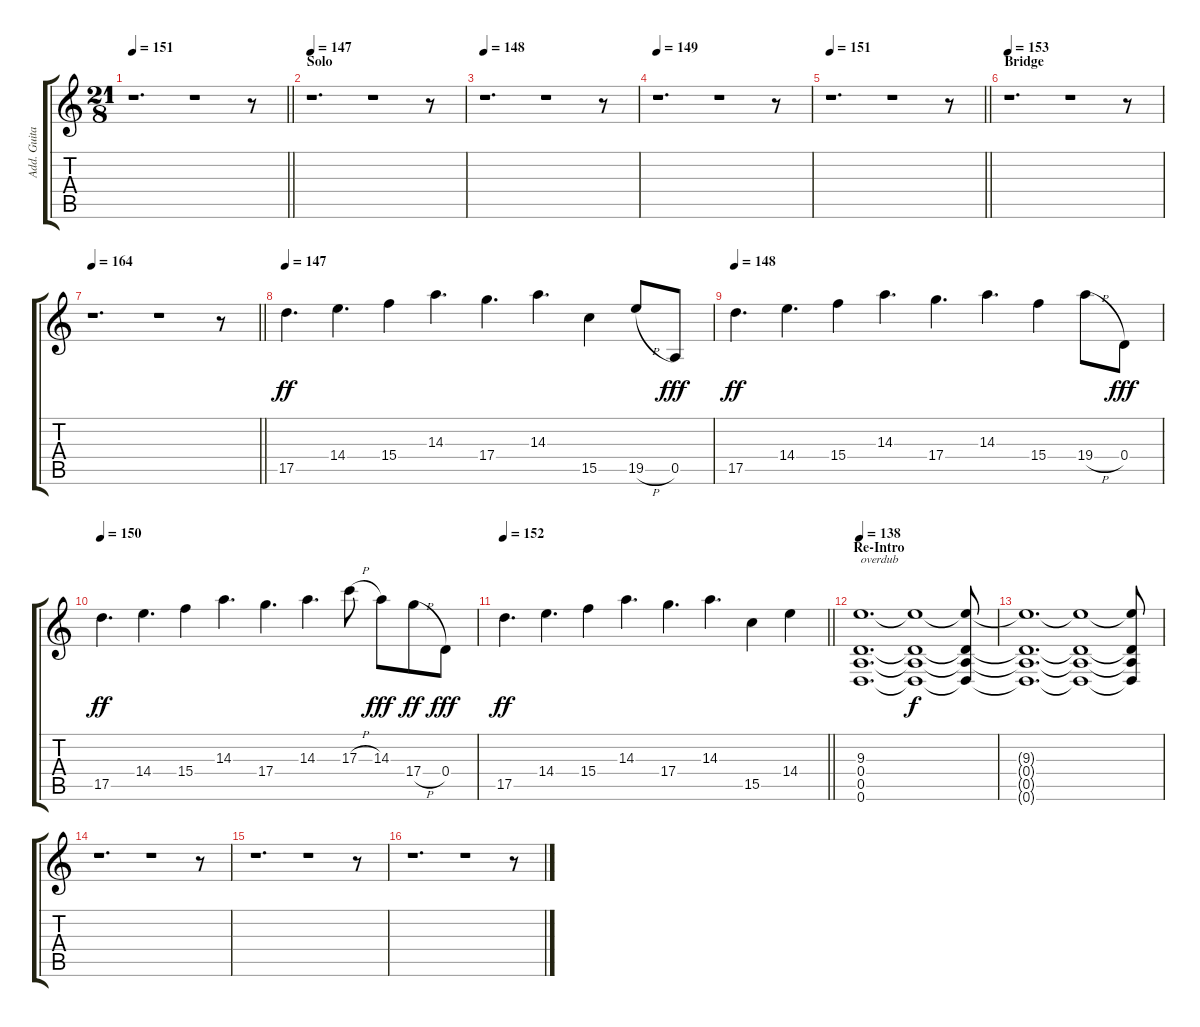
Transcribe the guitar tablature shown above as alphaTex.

\track ("Add. Guitar" "Add. Guita") {instrument distortionguitar}
\staff {score tabs}
\tuning (E4 B3 G3 D3 A2 D2) {hide}
\ts (21 8)
\tempo 151
\clef g2
\barLineRight lightlight
\ks c
r.1{d dy f} r.1 r.8 |
\section ("" "Solo")
\tempo 147
r.1{d} r.1 r.8 |
\tempo 148
r.1{d} r.1 r.8 |
\tempo 149
r.1{d} r.1 r.8 |
\tempo 151
\barLineRight lightlight
r.1{d} r.1 r.8 |
\section ("" "Bridge")
\tempo 153
r.1{d} r.1 r.8 |
\tempo 164
\barLineRight lightlight
r.1{d} r.1 r.8{volume 15 balance 8} |
\section ("" "")
\tempo 147
17.5.4{d dy ff} 14.4.4{d} 15.4.4 14.3.4{d} 17.4.4{d} 14.3.4{d} 15.5.4 19.5{h}.8 0.5.8{dy fff} |
\tempo 148
17.5.4{d dy ff} 14.4.4{d} 15.4.4 14.3.4{d} 17.4.4{d} 14.3.4{d} 15.4.4 19.4{h}.8 0.4.8{dy fff} |
\tempo 150
17.5.4{d dy ff} 14.4.4{d} 15.4.4 14.3.4{d} 17.4.4{d} 14.3.4{d} 17.3{h}.8 14.3.8{dy fff} 17.4{h}.8{dy ff} 0.4.8{dy fff} |
\tempo 152
\barLineRight lightlight
17.5.4{d dy ff} 14.4.4{d} 15.4.4 14.3.4{d} 17.4.4{d} 14.3.4{d} 15.5.4 14.4.4 |
\section ("" "Re-Intro")
\tempo 138
(9.3 0.4 0.5 0.6).1{d txt "overdub" volume 7} (9.3{t} 0.4{t} 0.5{t} 0.6{t}).1{dy f} (9.3{t} 0.4{t} 0.5{t} 0.6{t}).8 |
(9.3{t} 0.4{t} 0.5{t} 0.6{t}).1{d volume 0} (9.3{t} 0.4{t} 0.5{t} 0.6{t}).1 (9.3{t} 0.4{t} 0.5{t} 0.6{t}).8 |
r.1{d} r.1 r.8 |
r.1{d} r.1 r.8 |
r.1{d} r.1 r.8
